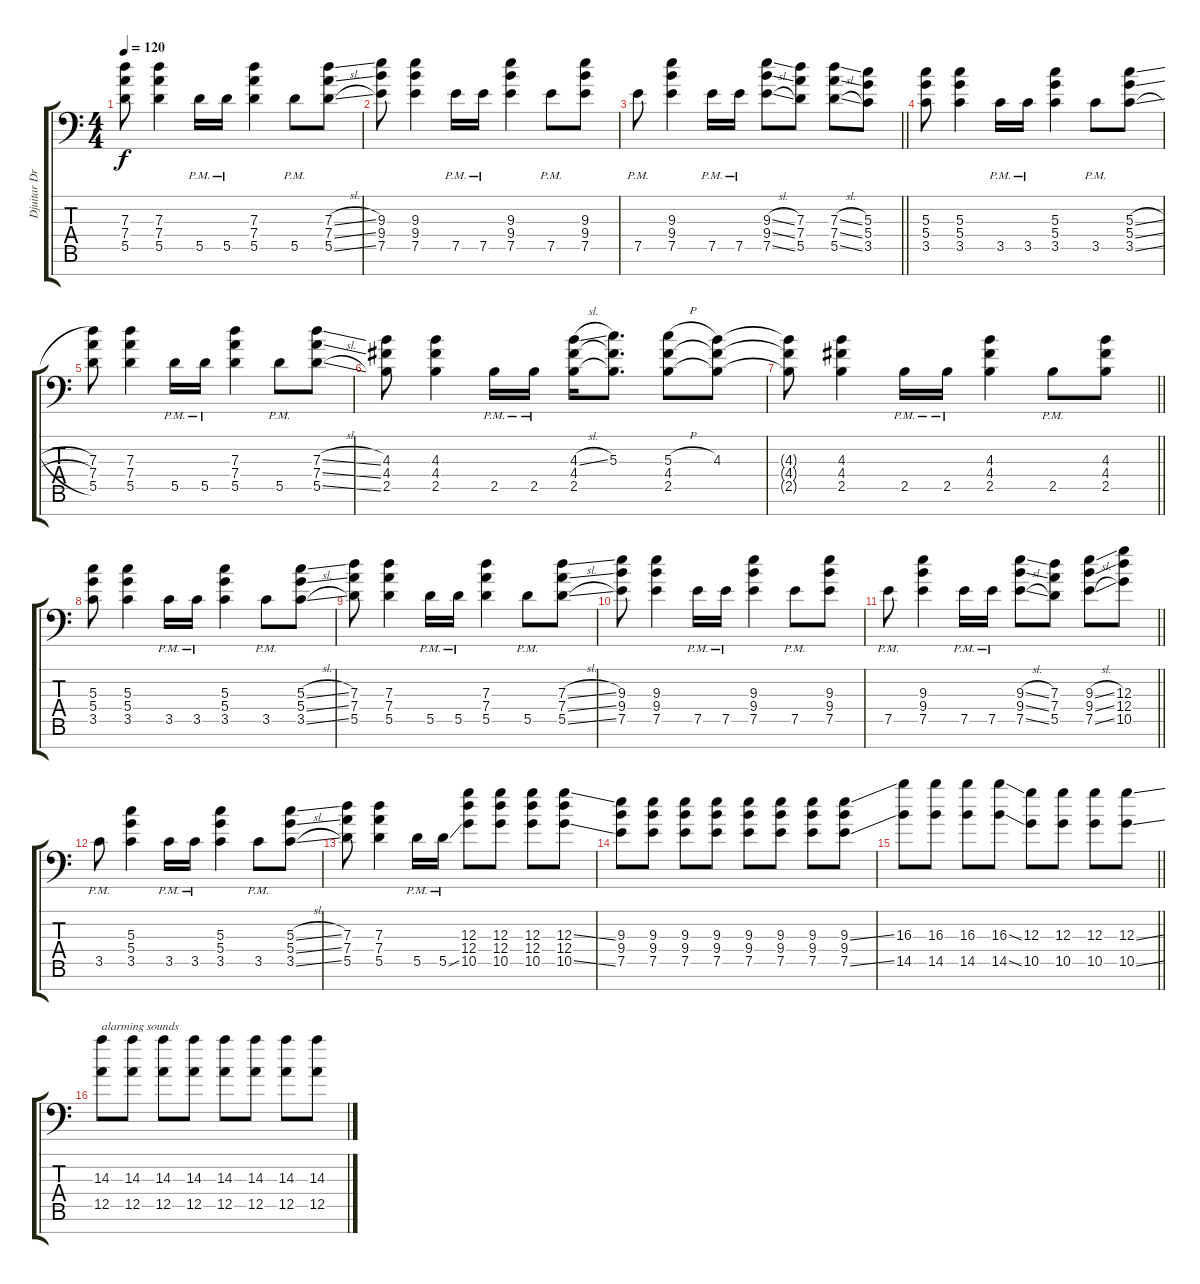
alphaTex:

\track ("Djuitar Dropped A" "Djuitar Dr") {instrument distortionguitar}
\staff {score tabs}
\tuning (E4 B3 G3 D3 A2 E2 A1) {hide}
\ts (4 4)
\tempo 120
\clef f4
\ks c
(7.3 7.4 5.5).8{dy f} (7.3 7.4 5.5).4 5.5{pm}.16 5.5{pm}.16 (7.3 7.4 5.5).4 5.5{pm}.8 (7.3{sl} 7.4{sl} 5.5{sl}).8 |
(9.3 9.4 7.5).8 (9.3 9.4 7.5).4 7.5{pm}.16 7.5{pm}.16 (9.3 9.4 7.5).4 7.5{pm}.8 (9.3 9.4 7.5).8 |
\barLineRight lightlight
7.5{pm}.8 (9.3 9.4 7.5).4 7.5{pm}.16 7.5{pm}.16 (9.3{sl} 9.4{sl} 7.5{sl}).8 (7.3 7.4 5.5).8 (7.3{sl} 7.4{sl} 5.5{sl}).8 (5.3 5.4 3.5).8 |
(5.3 5.4 3.5).8 (5.3 5.4 3.5).4 3.5{pm}.16 3.5{pm}.16 (5.3 5.4 3.5).4 3.5{pm}.8 (5.3{sl} 5.4{sl} 3.5{sl}).8 |
(7.3 7.4 5.5).8 (7.3 7.4 5.5).4 5.5{pm}.16 5.5{pm}.16 (7.3 7.4 5.5).4 5.5{pm}.8 (7.3{sl} 7.4{sl} 5.5{sl}).8 |
(4.3 4.4 2.5).8 (4.3 4.4 2.5).4 2.5{pm}.16 2.5{pm}.16 (4.3{sl} 4.4 2.5).16 (5.3 4.4{t} 2.5{t}).8{d} (5.3{h} 4.4 2.5).8 (4.3 4.4{t} 2.5{t}).8 |
\barLineRight lightlight
(4.3{t} 4.4{t} 2.5{t}).8 (4.3 4.4 2.5).4 2.5{pm}.16 2.5{pm}.16 (4.3 4.4 2.5).4 2.5{pm}.8 (4.3 4.4 2.5).8 |
(5.3 5.4 3.5).8 (5.3 5.4 3.5).4 3.5{pm}.16 3.5{pm}.16 (5.3 5.4 3.5).4 3.5{pm}.8 (5.3{sl} 5.4{sl} 3.5{sl}).8 |
(7.3 7.4 5.5).8 (7.3 7.4 5.5).4 5.5{pm}.16 5.5{pm}.16 (7.3 7.4 5.5).4 5.5{pm}.8 (7.3{sl} 7.4{sl} 5.5{sl}).8 |
(9.3 9.4 7.5).8 (9.3 9.4 7.5).4 7.5{pm}.16 7.5{pm}.16 (9.3 9.4 7.5).4 7.5{pm}.8 (9.3 9.4 7.5).8 |
\barLineRight lightlight
7.5{pm}.8 (9.3 9.4 7.5).4 7.5{pm}.16 7.5{pm}.16 (9.3{sl} 9.4{sl} 7.5{sl}).8 (7.3 7.4 5.5).8 (9.3{sl} 9.4{sl} 7.5{sl}).8 (12.3 12.4 10.5).8 |
3.5{pm}.8 (5.3 5.4 3.5).4 3.5{pm}.16 3.5{pm}.16 (5.3 5.4 3.5).4 3.5{pm}.8 (5.3{sl} 5.4{sl} 3.5{sl}).8 |
(7.3 7.4 5.5).8 (7.3 7.4 5.5).4 5.5{pm}.16 5.5{ss pm}.16 (12.3 12.4 10.5).8 (12.3 12.4 10.5).8 (12.3 12.4 10.5).8 (12.3{ss} 12.4 10.5{ss}).8 |
(9.3 9.4 7.5).8 (9.3 9.4 7.5).8 (9.3 9.4 7.5).8 (9.3 9.4 7.5).8 (9.3 9.4 7.5).8 (9.3 9.4 7.5).8 (9.3 9.4 7.5).8 (9.3{ss} 9.4 7.5{ss}).8 |
\barLineRight lightlight
(16.3 14.5).8 (16.3 14.5).8 (16.3 14.5).8 (16.3{ss} 14.5{ss}).8 (12.3 10.5).8 (12.3 10.5).8 (12.3 10.5).8 (12.3{ss} 10.5{ss}).8 |
\section ("" "")
(14.3 12.5).8{txt "alarming sounds"} (14.3 12.5).8 (14.3 12.5).8 (14.3 12.5).8 (14.3 12.5).8 (14.3 12.5).8 (14.3 12.5).8 (14.3 12.5).8
